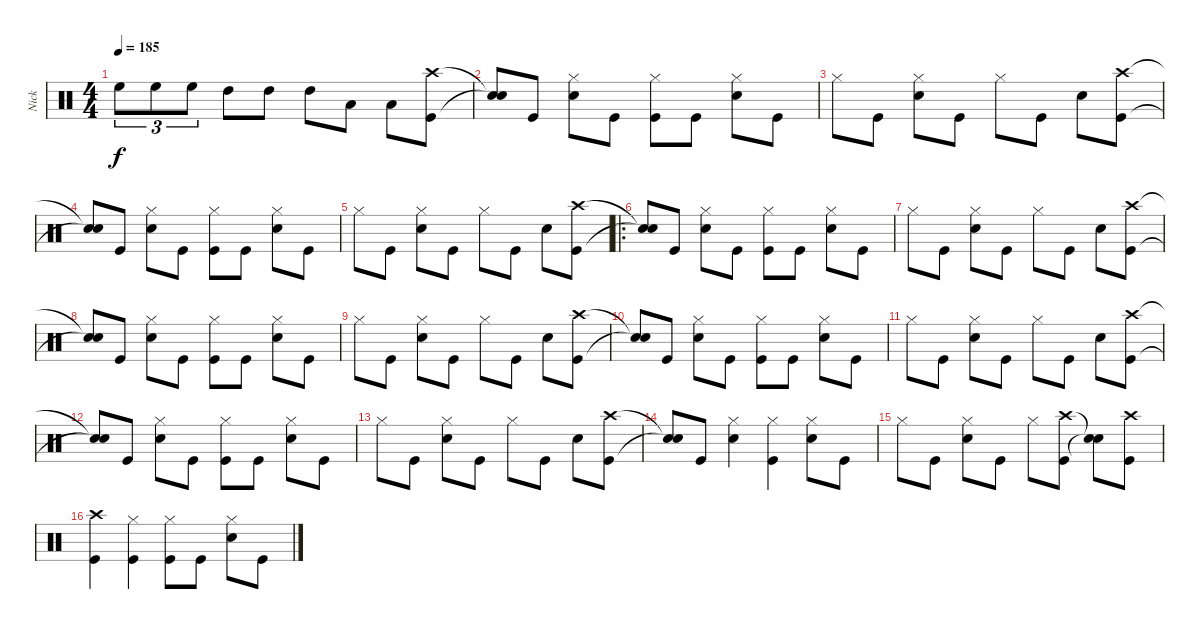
\track ("Nick" "Nick") {instrument percussion}
\staff {score}
\articulation defaults
\ts (4 4)
\tempo 185
\clef neutral
\ks c "High Floor Tom (hit)".8{tu (3 2) dy f} "High Floor Tom (hit)".8{tu (3 2)} "High Floor Tom (hit)".8{tu (3 2)} "High Tom (hit)".8 "High Tom (hit)".8 "High Tom (hit)".8 "Low Tom (hit)".8 "Low Tom (hit)".8
("Kick (hit)" "Crash high (hit)").8 |
("Snare (hit)"{t} "Snare (hit)"{t}).8 "Kick (hit)".8 ("Hi-Hat (closed)" "Snare (hit) 2").8 "Kick (hit)".8 ("Kick (hit)" "Hi-Hat (closed)").8 "Kick (hit)".8 ("Hi-Hat (closed)" "Snare (hit) 2").8 "Kick (hit)".8 |
"Hi-Hat (closed)".8 "Kick (hit)".8 ("Hi-Hat (closed)" "Snare (hit) 2").8 "Kick (hit)".8 "Hi-Hat (closed)".8 "Kick (hit)".8 "Snare (hit) 2".8 ("Kick (hit)" "Crash high (hit)").8 |
("Snare (hit)"{t} "Snare (hit)"{t}).8 "Kick (hit)".8 ("Hi-Hat (closed)" "Snare (hit) 2").8 "Kick (hit)".8 ("Kick (hit)" "Hi-Hat (closed)").8 "Kick (hit)".8 ("Hi-Hat (closed)" "Snare (hit) 2").8 "Kick (hit)".8 |
"Hi-Hat (closed)".8 "Kick (hit)".8 ("Hi-Hat (closed)" "Snare (hit) 2").8 "Kick (hit)".8 "Hi-Hat (closed)".8 "Kick (hit)".8 "Snare (hit) 2".8 ("Kick (hit)" "Crash high (hit)").8 |
\ro
("Snare (hit)"{t} "Snare (hit)"{t}).8 "Kick (hit)".8 ("Hi-Hat (closed)" "Snare (hit) 2").8 "Kick (hit)".8 ("Kick (hit)" "Hi-Hat (closed)").8 "Kick (hit)".8 ("Hi-Hat (closed)" "Snare (hit) 2").8 "Kick (hit)".8 |
"Hi-Hat (closed)".8 "Kick (hit)".8 ("Hi-Hat (closed)" "Snare (hit) 2").8 "Kick (hit)".8 "Hi-Hat (closed)".8 "Kick (hit)".8 "Snare (hit) 2".8 ("Kick (hit)" "Crash high (hit)").8 |
("Snare (hit)"{t} "Snare (hit)"{t}).8 "Kick (hit)".8 ("Hi-Hat (closed)" "Snare (hit) 2").8 "Kick (hit)".8 ("Kick (hit)" "Hi-Hat (closed)").8 "Kick (hit)".8 ("Hi-Hat (closed)" "Snare (hit) 2").8 "Kick (hit)".8 |
"Hi-Hat (closed)".8 "Kick (hit)".8 ("Hi-Hat (closed)" "Snare (hit) 2").8 "Kick (hit)".8 "Hi-Hat (closed)".8 "Kick (hit)".8 "Snare (hit) 2".8 ("Kick (hit)" "Crash high (hit)").8 |
("Snare (hit)"{t} "Snare (hit)"{t}).8 "Kick (hit)".8 ("Hi-Hat (closed)" "Snare (hit) 2").8 "Kick (hit)".8 ("Kick (hit)" "Hi-Hat (closed)").8 "Kick (hit)".8 ("Hi-Hat (closed)" "Snare (hit) 2").8 "Kick (hit)".8 |
"Hi-Hat (closed)".8 "Kick (hit)".8 ("Hi-Hat (closed)" "Snare (hit) 2").8 "Kick (hit)".8 "Hi-Hat (closed)".8 "Kick (hit)".8 "Snare (hit) 2".8 ("Kick (hit)" "Crash high (hit)").8 |
("Snare (hit)"{t} "Snare (hit)"{t}).8 "Kick (hit)".8 ("Hi-Hat (closed)" "Snare (hit) 2").8 "Kick (hit)".8 ("Kick (hit)" "Hi-Hat (closed)").8 "Kick (hit)".8 ("Hi-Hat (closed)" "Snare (hit) 2").8 "Kick (hit)".8 |
"Hi-Hat (closed)".8 "Kick (hit)".8 ("Hi-Hat (closed)" "Snare (hit) 2").8 "Kick (hit)".8 "Hi-Hat (closed)".8 "Kick (hit)".8 "Snare (hit) 2".8 ("Kick (hit)" "Crash high (hit)").8 |
("Snare (hit)"{t} "Snare (hit)"{t}).8 "Kick (hit)".8 ("Hi-Hat (closed)" "Snare (hit) 2").4 ("Kick (hit)" "Hi-Hat (closed)").4 ("Hi-Hat (closed)" "Snare (hit) 2").8 "Kick (hit)".8 |
"Hi-Hat (closed)".8 "Kick (hit)".8 ("Hi-Hat (closed)" "Snare (hit) 2").8 "Kick (hit)".8 "Hi-Hat (closed)".8 ("Kick (hit)" "Crash high (hit)").8 ("Snare (hit)"{t} "Snare (hit)"{t}).8 ("Kick (hit)" "Crash high (hit)").8 |
("Kick (hit)" "Crash high (hit)").4 ("Kick (hit)" "Hi-Hat (closed)").4 ("Kick (hit)" "Hi-Hat (closed)").8 "Kick (hit)".8 ("Hi-Hat (closed)" "Snare (hit) 2").8 "Kick (hit)".8
